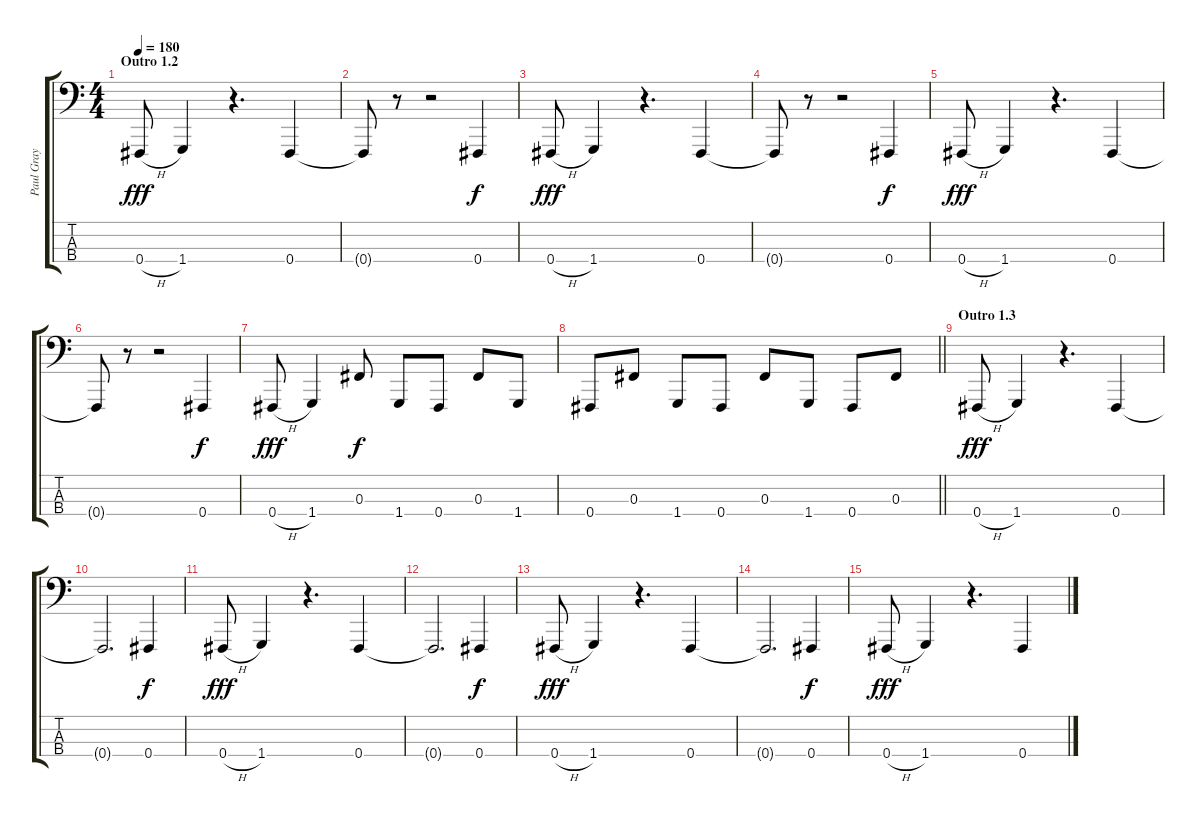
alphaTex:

\track ("Paul Gray" "Paul Gray") {instrument electricbasspick}
\staff {score tabs}
\tuning (E2 B1 Gb1 Gb0) {hide}
\ts (4 4)
\section ("" "Outro 1.2")
\tempo 180
\clef f4
\ks c
0.4{h}.8{dy fff} 1.4.4 r.4{d} 0.4.4 |
0.4{t}.8 r.8 r.2 0.4.4{dy f} |
0.4{h}.8{dy fff} 1.4.4 r.4{d} 0.4.4 |
0.4{t}.8 r.8 r.2 0.4.4{dy f} |
0.4{h}.8{dy fff} 1.4.4 r.4{d} 0.4.4 |
0.4{t}.8 r.8 r.2 0.4.4{dy f} |
0.4{h}.8{dy fff} 1.4.4 0.3.8{dy f} 1.4.8 0.4.8 0.3.8 1.4.8 |
\barLineRight lightlight
0.4.8 0.3.8 1.4.8 0.4.8 0.3.8 1.4.8 0.4.8 0.3.8 |
\section ("" "Outro 1.3")
0.4{h}.8{dy fff} 1.4.4 r.4{d} 0.4.4 |
0.4{t}.2{d} 0.4.4{dy f} |
0.4{h}.8{dy fff} 1.4.4 r.4{d} 0.4.4 |
0.4{t}.2{d} 0.4.4{dy f} |
0.4{h}.8{dy fff} 1.4.4 r.4{d} 0.4.4 |
0.4{t}.2{d} 0.4.4{dy f} |
0.4{h}.8{dy fff} 1.4.4 r.4{d} 0.4.4
